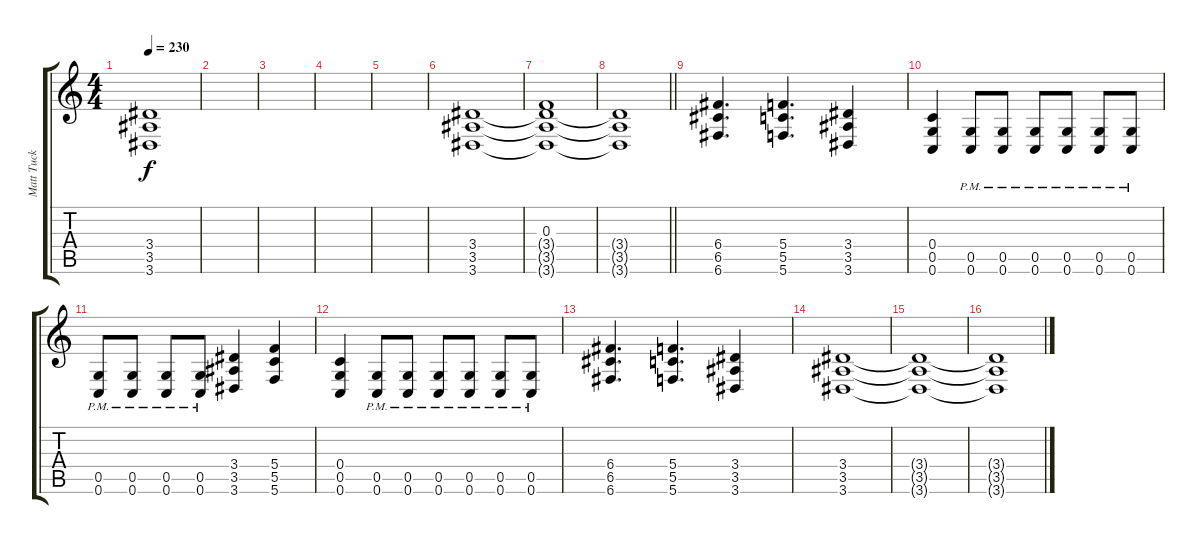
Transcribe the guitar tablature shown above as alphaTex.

\track ("Matt Tuck Guitar" "Matt Tuck ") {instrument distortionguitar}
\staff {score tabs}
\tuning (D4 A3 F3 C3 G2 C2) {hide}
\ts (4 4)
\tempo 230
\clef g2
\ks c
(3.4{t} 3.5{t} 3.6{t}).1{dy f} |
|
|
|
|
(3.4 3.5 3.6).1 |
(0.3 3.4{t} 3.5{t} 3.6{t}).1 |
\barLineRight lightlight
(3.4{t} 3.5{t} 3.6{t}).1 |
\section ("" "")
(6.4 6.5 6.6).4{d} (5.4 5.5 5.6).4{d} (3.4 3.5 3.6).4 |
(0.4 0.5 0.6).4 (0.5{pm} 0.6).8 (0.5{pm} 0.6{pm}).8 (0.5{pm} 0.6{pm}).8 (0.5{pm} 0.6{pm}).8 (0.5{pm} 0.6{pm}).8 (0.5{pm} 0.6{pm}).8 |
(0.5{pm} 0.6{pm}).8 (0.5{pm} 0.6{pm}).8 (0.5{pm} 0.6{pm}).8 (0.5{pm} 0.6{pm}).8 (3.4 3.5 3.6).4 (5.4 5.5 5.6).4 |
(0.4 0.5 0.6).4 (0.5{pm} 0.6{pm}).8 (0.5{pm} 0.6{pm}).8 (0.5{pm} 0.6{pm}).8 (0.5{pm} 0.6{pm}).8 (0.5{pm} 0.6{pm}).8 (0.5{pm} 0.6).8 |
(6.4 6.5 6.6).4{d} (5.4 5.5 5.6).4{d} (3.4 3.5 3.6).4 |
(3.4 3.5 3.6).1 |
(3.4{t} 3.5{t} 3.6{t}).1 |
(3.4{t} 3.5{t} 3.6{t}).1
